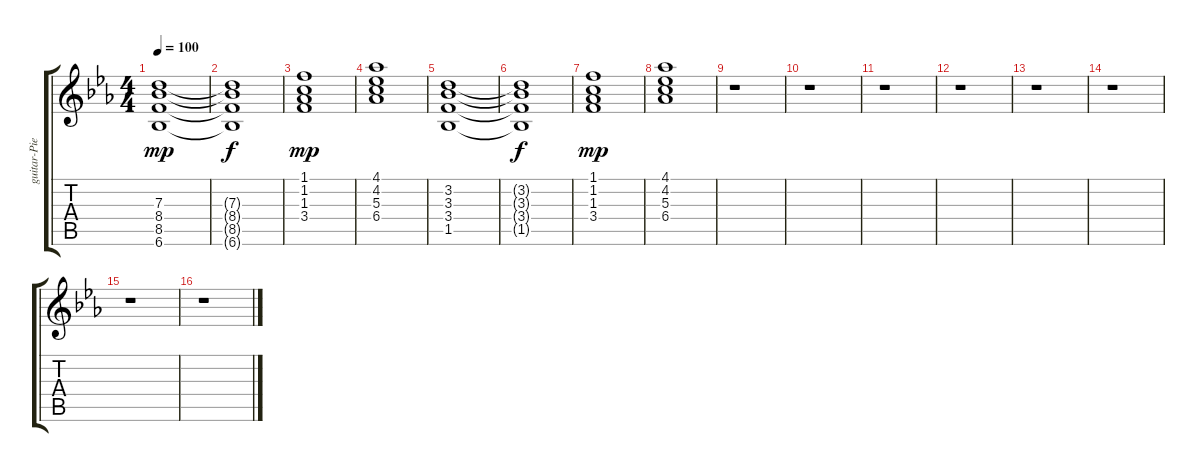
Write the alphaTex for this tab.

\track ("guitar-Pier Gonella" "guitar-Pie") {instrument distortionguitar}
\staff {score tabs}
\tuning (E4 B3 G3 D3 A2 E2) {hide}
\ts (4 4)
\tempo 100
\clef g2
\ks eb
(7.3 8.4 8.5 6.6).1{dy mp} |
(7.3{t} 8.4{t} 8.5{t} 6.6{t}).1{dy f} |
(1.1 1.2 1.3 3.4).1{dy mp} |
(4.1 4.2 5.3 6.4).1 |
(3.2 3.3 3.4 1.5).1 |
(3.2{t} 3.3{t} 3.4{t} 1.5{t}).1{dy f} |
(1.1 1.2 1.3 3.4).1{dy mp} |
(4.1 4.2 5.3 6.4).1 |
r.1 |
r.1 |
r.1 |
r.1 |
r.1 |
r.1 |
r.1 |
r.1
